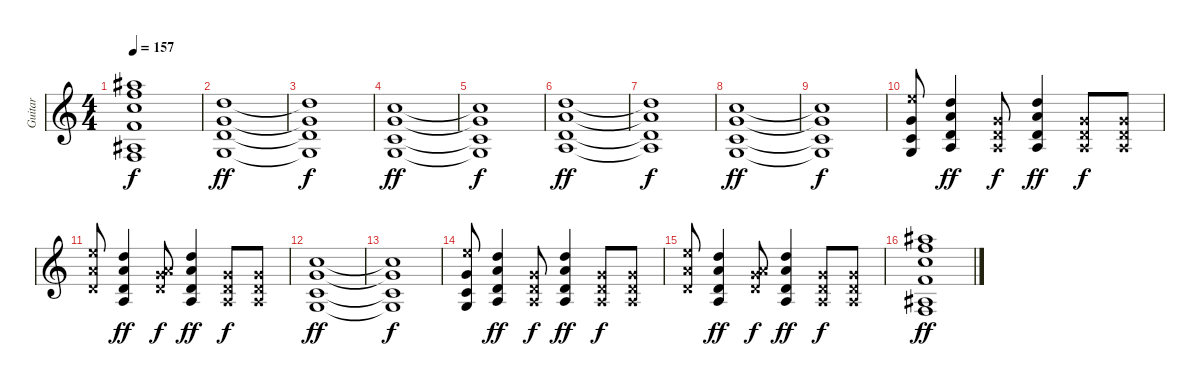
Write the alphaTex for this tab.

\track ("Guitar" "Guitar") {instrument distortionguitar}
\staff {score}
\tuning (E4 B3 G3 D3 A2 E2) {hide}
\ts (4 4)
\tempo 157
\clef g2
\ks c
(6.1{t} 6.2{t} 5.3{t} 3.4{t} 1.5{t} 1.6{t}).1{dy f} |
(3.2 0.3 0.4 3.6).1{dy ff} |
(3.2{t} 0.3{t} 0.4{t} 3.6{t}).1{dy f} |
(1.2 0.3 3.5 3.6).1{dy ff volume 13} |
(1.2{t} 0.3{t} 3.5{t} 3.6{t}).1{dy f} |
(3.2 2.3 0.4 0.5).1{dy ff} |
(3.2{t} 2.3{t} 0.4{t} 0.5{t}).1{dy f} |
(1.2 0.3 3.5 3.6).1{dy ff volume 13} |
(1.2{t} 0.3{t} 3.5{t} 3.6{t}).1{dy f} |
(9.3{x} 5.4 3.5 3.6).8 (3.2 2.3 0.4 0.5).4{dy ff} (0.3{x} 0.4{x} 0.5{x}).8{dy f} (3.2 2.3 0.4 0.5).4{dy ff} (0.3{x} 0.4{x} 0.5{x}).8{dy f} (0.3{x} 0.4{x} 0.5{x}).8 |
(9.3{x} 7.4{x} 5.5{x}).8 (3.2 2.3 0.4 0.5).4{dy ff} (0.3{x} 7.4{x} 5.5{x}).8{dy f} (3.2 2.3 0.4 0.5).4{dy ff} (0.3{x} 0.4{x} 0.5{x}).8{dy f} (0.3{x} 0.4{x} 0.5{x}).8 |
(1.2 0.3 3.5 3.6).1{dy ff volume 13} |
(1.2{t} 0.3{t} 3.5{t} 3.6{t}).1{dy f} |
(9.3{x} 5.4 3.5 3.6).8 (3.2 2.3 0.4 0.5).4{dy ff} (0.3{x} 0.4{x} 0.5{x}).8{dy f} (3.2 2.3 0.4 0.5).4{dy ff} (0.3{x} 0.4{x} 0.5{x}).8{dy f} (0.3{x} 0.4{x} 0.5{x}).8 |
(9.3{x} 7.4{x} 5.5{x}).8 (3.2 2.3 0.4 0.5).4{dy ff} (0.3{x} 7.4{x} 5.5{x}).8{dy f} (3.2 2.3 0.4 0.5).4{dy ff} (0.3{x} 0.4{x} 0.5{x}).8{dy f} (0.3{x} 0.4{x} 0.5{x}).8 |
(6.1 6.2 5.3 3.4 1.5 1.6).1{dy ff volume 13}
